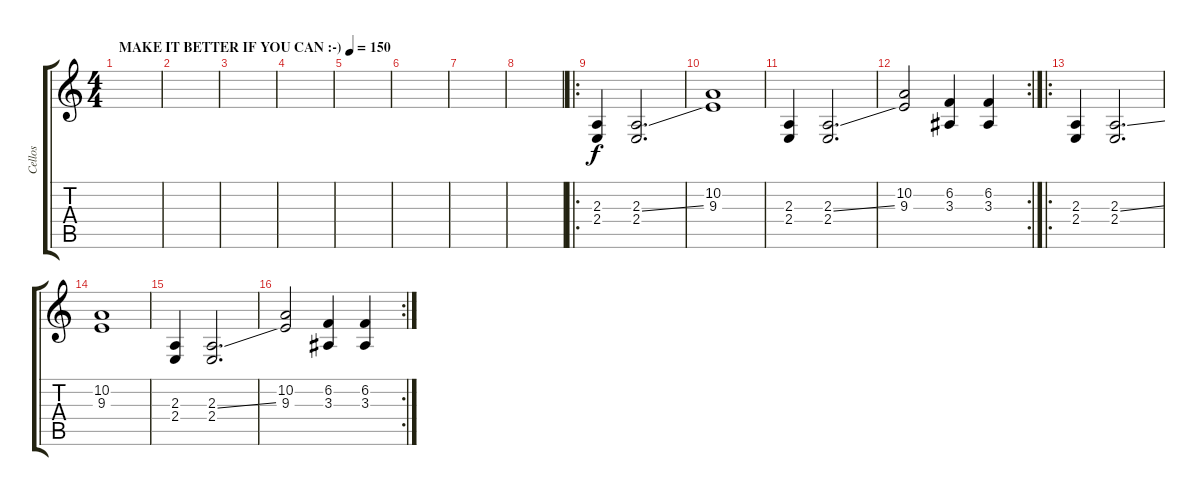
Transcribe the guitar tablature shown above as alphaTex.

\track ("Cellos" "Cellos") {instrument stringensemble1}
\staff {score tabs}
\tuning (E4 B3 G3 D3 A2 E2) {hide}
\ts (4 4)
\tempo (150 "MAKE IT BETTER IF YOU CAN :-)")
\clef g2
\ks c
|
|
|
|
|
|
|
|
\ro
(2.3 2.4).4 (2.3{ss} 2.4).2{d} |
(10.2 9.3).1 |
(2.3 2.4).4 (2.3{ss} 2.4).2{d} |
\rc 2
(10.2 9.3).2 (6.2 3.3).4 (6.2 3.3).4 |
\ro
(2.3 2.4).4 (2.3{ss} 2.4).2{d} |
(10.2 9.3).1 |
(2.3 2.4).4 (2.3{ss} 2.4).2{d} |
\rc 2
(10.2 9.3).2 (6.2 3.3).4 (6.2 3.3).4
